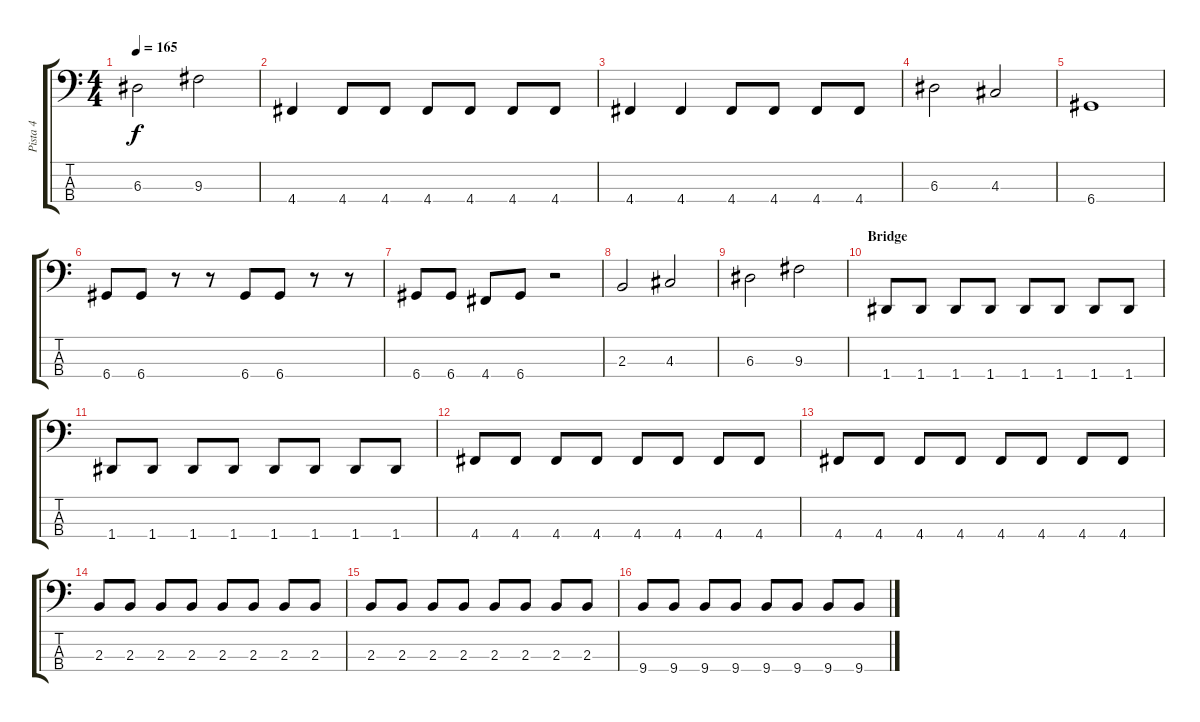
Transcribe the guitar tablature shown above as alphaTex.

\track ("Pista 4" "Pista 4") {instrument acousticguitarnylon}
\staff {score tabs}
\tuning (G2 D2 A1 D1) {hide}
\ts (4 4)
\tempo 165
\clef f4
\ks c
6.3.2{dy f} 9.3.2 |
4.4.4 4.4.8 4.4.8 4.4.8 4.4.8 4.4.8 4.4.8 |
4.4.4 4.4.4 4.4.8 4.4.8 4.4.8 4.4.8 |
6.3.2 4.3.2 |
6.4.1 |
6.4.8 6.4.8 r.8 r.8 6.4.8 6.4.8 r.8 r.8 |
6.4.8 6.4.8 4.4.8 6.4.8 r.2 |
2.3.2 4.3.2 |
6.3.2 9.3.2 |
\section ("" "Bridge")
1.4.8 1.4.8 1.4.8 1.4.8 1.4.8 1.4.8 1.4.8 1.4.8 |
1.4.8 1.4.8 1.4.8 1.4.8 1.4.8 1.4.8 1.4.8 1.4.8 |
4.4.8 4.4.8 4.4.8 4.4.8 4.4.8 4.4.8 4.4.8 4.4.8 |
4.4.8 4.4.8 4.4.8 4.4.8 4.4.8 4.4.8 4.4.8 4.4.8 |
2.3.8 2.3.8 2.3.8 2.3.8 2.3.8 2.3.8 2.3.8 2.3.8 |
2.3.8 2.3.8 2.3.8 2.3.8 2.3.8 2.3.8 2.3.8 2.3.8 |
9.4.8 9.4.8 9.4.8 9.4.8 9.4.8 9.4.8 9.4.8 9.4.8
